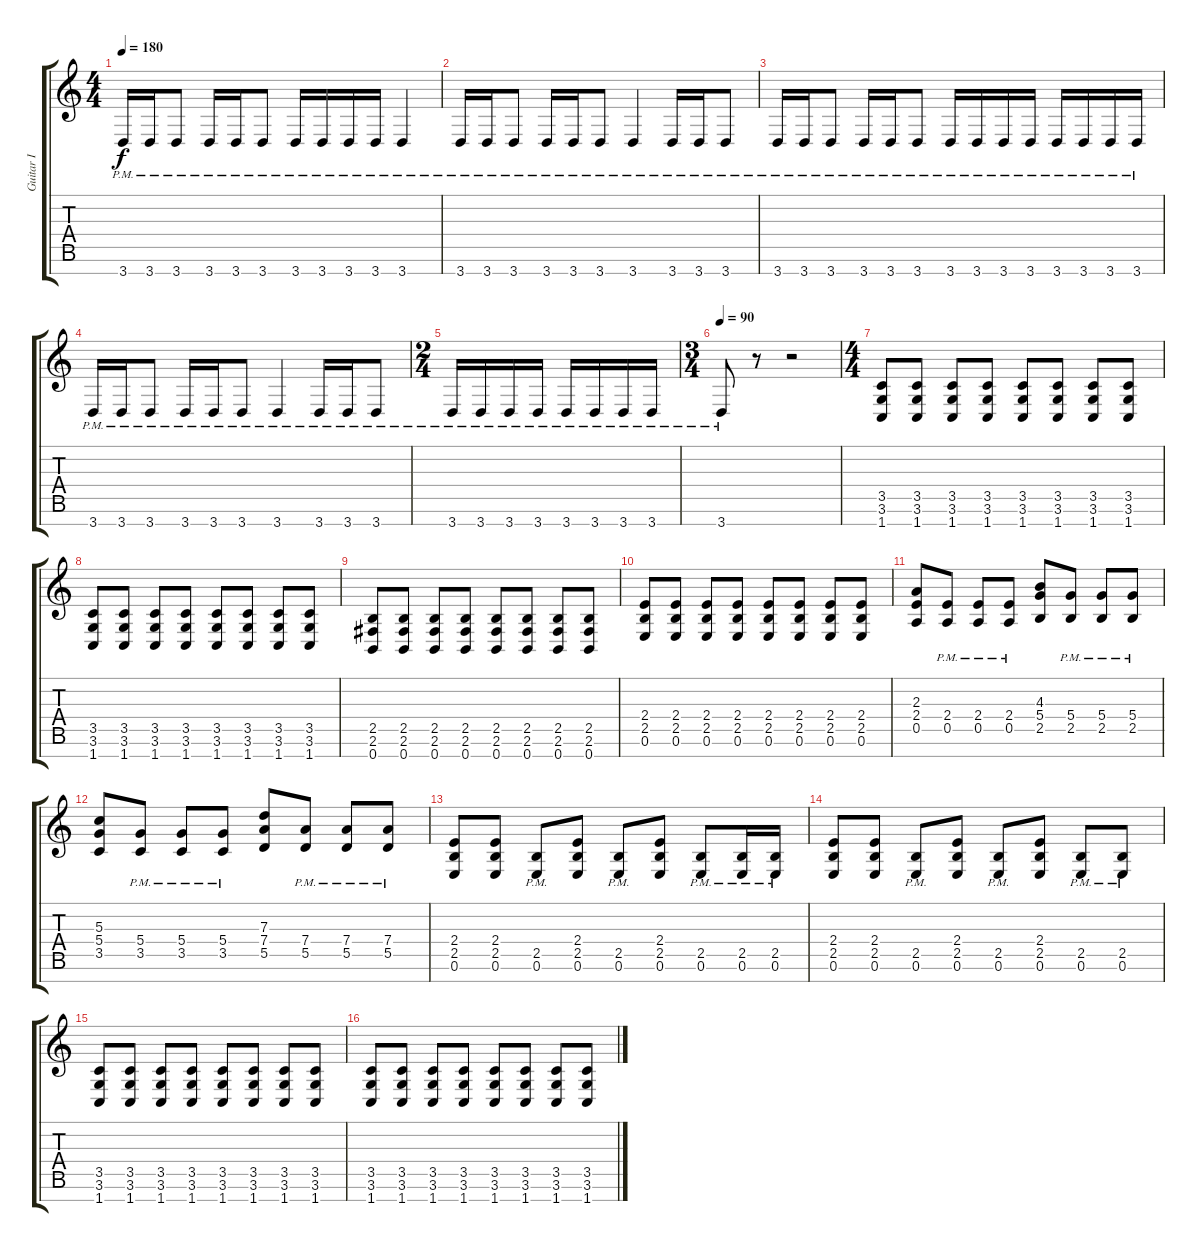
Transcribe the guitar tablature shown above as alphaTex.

\track ("Guitar I" "Guitar I") {instrument distortionguitar}
\staff {score tabs}
\tuning (E4 B3 G3 D3 A2 E2 B1) {hide}
\ts (4 4)
\tempo 180
\clef g2
\ks c
3.7{pm}.16{dy f} 3.7{pm}.16 3.7{pm}.8 3.7{pm}.16 3.7{pm}.16 3.7{pm}.8 3.7{pm}.16 3.7{pm}.16 3.7{pm}.16 3.7{pm}.16 3.7{pm}.4 |
3.7{pm}.16 3.7{pm}.16 3.7{pm}.8 3.7{pm}.16 3.7{pm}.16 3.7{pm}.8 3.7{pm}.4 3.7{pm}.16 3.7{pm}.16 3.7{pm}.8 |
3.7{pm}.16 3.7{pm}.16 3.7{pm}.8 3.7{pm}.16 3.7{pm}.16 3.7{pm}.8 3.7{pm}.16 3.7{pm}.16 3.7{pm}.16 3.7{pm}.16 3.7{pm}.16 3.7{pm}.16 3.7{pm}.16 3.7{pm}.16 |
3.7{pm}.16 3.7{pm}.16 3.7{pm}.8 3.7{pm}.16 3.7{pm}.16 3.7{pm}.8 3.7{pm}.4 3.7{pm}.16 3.7{pm}.16 3.7{pm}.8 |
\ts (2 4)
3.7{pm}.16 3.7{pm}.16 3.7{pm}.16 3.7{pm}.16 3.7{pm}.16 3.7{pm}.16 3.7{pm}.16 3.7{pm}.16 |
\ts (3 4)
\tempo 90
3.7{pm}.8 r.8 r.2 |
\ts (4 4)
(3.5 3.6 1.7).8 (3.5 3.6 1.7).8 (3.5 3.6 1.7).8 (3.5 3.6 1.7).8 (3.5 3.6 1.7).8 (3.5 3.6 1.7).8 (3.5 3.6 1.7).8 (3.5 3.6 1.7).8 |
(3.5 3.6 1.7).8 (3.5 3.6 1.7).8 (3.5 3.6 1.7).8 (3.5 3.6 1.7).8 (3.5 3.6 1.7).8 (3.5 3.6 1.7).8 (3.5 3.6 1.7).8 (3.5 3.6 1.7).8 |
(2.5 2.6 0.7).8 (2.5 2.6 0.7).8 (2.5 2.6 0.7).8 (2.5 2.6 0.7).8 (2.5 2.6 0.7).8 (2.5 2.6 0.7).8 (2.5 2.6 0.7).8 (2.5 2.6 0.7).8 |
(2.4 2.5 0.6).8 (2.4 2.5 0.6).8 (2.4 2.5 0.6).8 (2.4 2.5 0.6).8 (2.4 2.5 0.6).8 (2.4 2.5 0.6).8 (2.4 2.5 0.6).8 (2.4 2.5 0.6).8 |
(2.3 2.4 0.5).8 (2.4{pm} 0.5{pm}).8 (2.4{pm} 0.5{pm}).8 (2.4{pm} 0.5{pm}).8 (4.3 5.4 2.5).8 (5.4{pm} 2.5{pm}).8 (5.4{pm} 2.5{pm}).8 (5.4{pm} 2.5{pm}).8 |
(5.3 5.4 3.5).8 (5.4{pm} 3.5{pm}).8 (5.4{pm} 3.5{pm}).8 (5.4{pm} 3.5{pm}).8 (7.3 7.4 5.5).8 (7.4{pm} 5.5{pm}).8 (7.4{pm} 5.5{pm}).8 (7.4{pm} 5.5{pm}).8 |
(2.4 2.5 0.6).8 (2.4 2.5 0.6).8 (2.5{pm} 0.6{pm}).8 (2.4 2.5 0.6).8 (2.5{pm} 0.6{pm}).8 (2.4 2.5 0.6).8 (2.5{pm} 0.6{pm}).8 (2.5{pm} 0.6{pm}).16 (2.5{pm} 0.6{pm}).16 |
(2.4 2.5 0.6).8 (2.4 2.5 0.6).8 (2.5{pm} 0.6{pm}).8 (2.4 2.5 0.6).8 (2.5{pm} 0.6{pm}).8 (2.4 2.5 0.6).8 (2.5{pm} 0.6{pm}).8 (2.5{pm} 0.6{pm}).8 |
(3.5 3.6 1.7).8 (3.5 3.6 1.7).8 (3.5 3.6 1.7).8 (3.5 3.6 1.7).8 (3.5 3.6 1.7).8 (3.5 3.6 1.7).8 (3.5 3.6 1.7).8 (3.5 3.6 1.7).8 |
(3.5 3.6 1.7).8 (3.5 3.6 1.7).8 (3.5 3.6 1.7).8 (3.5 3.6 1.7).8 (3.5 3.6 1.7).8 (3.5 3.6 1.7).8 (3.5 3.6 1.7).8 (3.5 3.6 1.7).8
